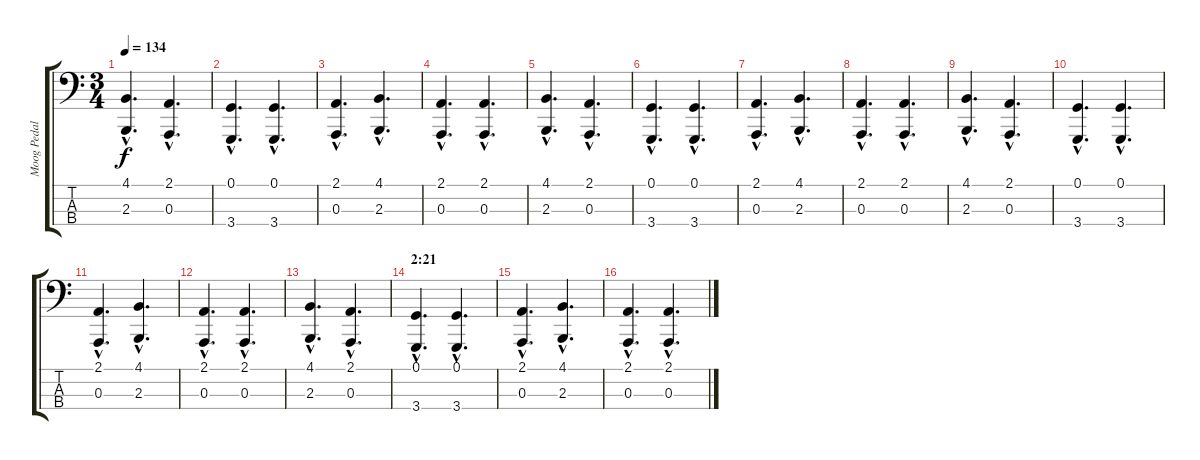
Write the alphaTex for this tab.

\track ("Moog Pedals" "Moog Pedal") {instrument lead8bassandlead}
\staff {score tabs}
\tuning (G2 D2 A1 E1) {hide}
\ts (3 4)
\tempo 134
\clef f4
\ks c
(4.1{hac} 2.3{hac}).4{d dy f} (2.1{hac} 0.3{hac}).4{d} |
(0.1{hac} 3.4{hac}).4{d} (0.1{hac} 3.4{hac}).4{d} |
(2.1{hac} 0.3{hac}).4{d} (4.1{hac} 2.3{hac}).4{d} |
(2.1{hac} 0.3{hac}).4{d} (2.1{hac} 0.3{hac}).4{d} |
(4.1{hac} 2.3{hac}).4{d} (2.1{hac} 0.3{hac}).4{d} |
\section ("" "")
(0.1{hac} 3.4{hac}).4{d} (0.1{hac} 3.4{hac}).4{d} |
\section ("" "")
(2.1{hac} 0.3{hac}).4{d} (4.1{hac} 2.3{hac}).4{d} |
(2.1{hac} 0.3{hac}).4{d} (2.1{hac} 0.3{hac}).4{d} |
(4.1{hac} 2.3{hac}).4{d} (2.1{hac} 0.3{hac}).4{d} |
(0.1{hac} 3.4{hac}).4{d} (0.1{hac} 3.4{hac}).4{d} |
(2.1{hac} 0.3{hac}).4{d} (4.1{hac} 2.3{hac}).4{d} |
(2.1{hac} 0.3{hac}).4{d} (2.1{hac} 0.3{hac}).4{d} |
(4.1{hac} 2.3{hac}).4{d} (2.1{hac} 0.3{hac}).4{d} |
\section ("" "2:21")
(0.1{hac} 3.4{hac}).4{d} (0.1{hac} 3.4{hac}).4{d} |
(2.1{hac} 0.3{hac}).4{d} (4.1{hac} 2.3{hac}).4{d} |
(2.1{hac} 0.3{hac}).4{d} (2.1{hac} 0.3{hac}).4{d}
